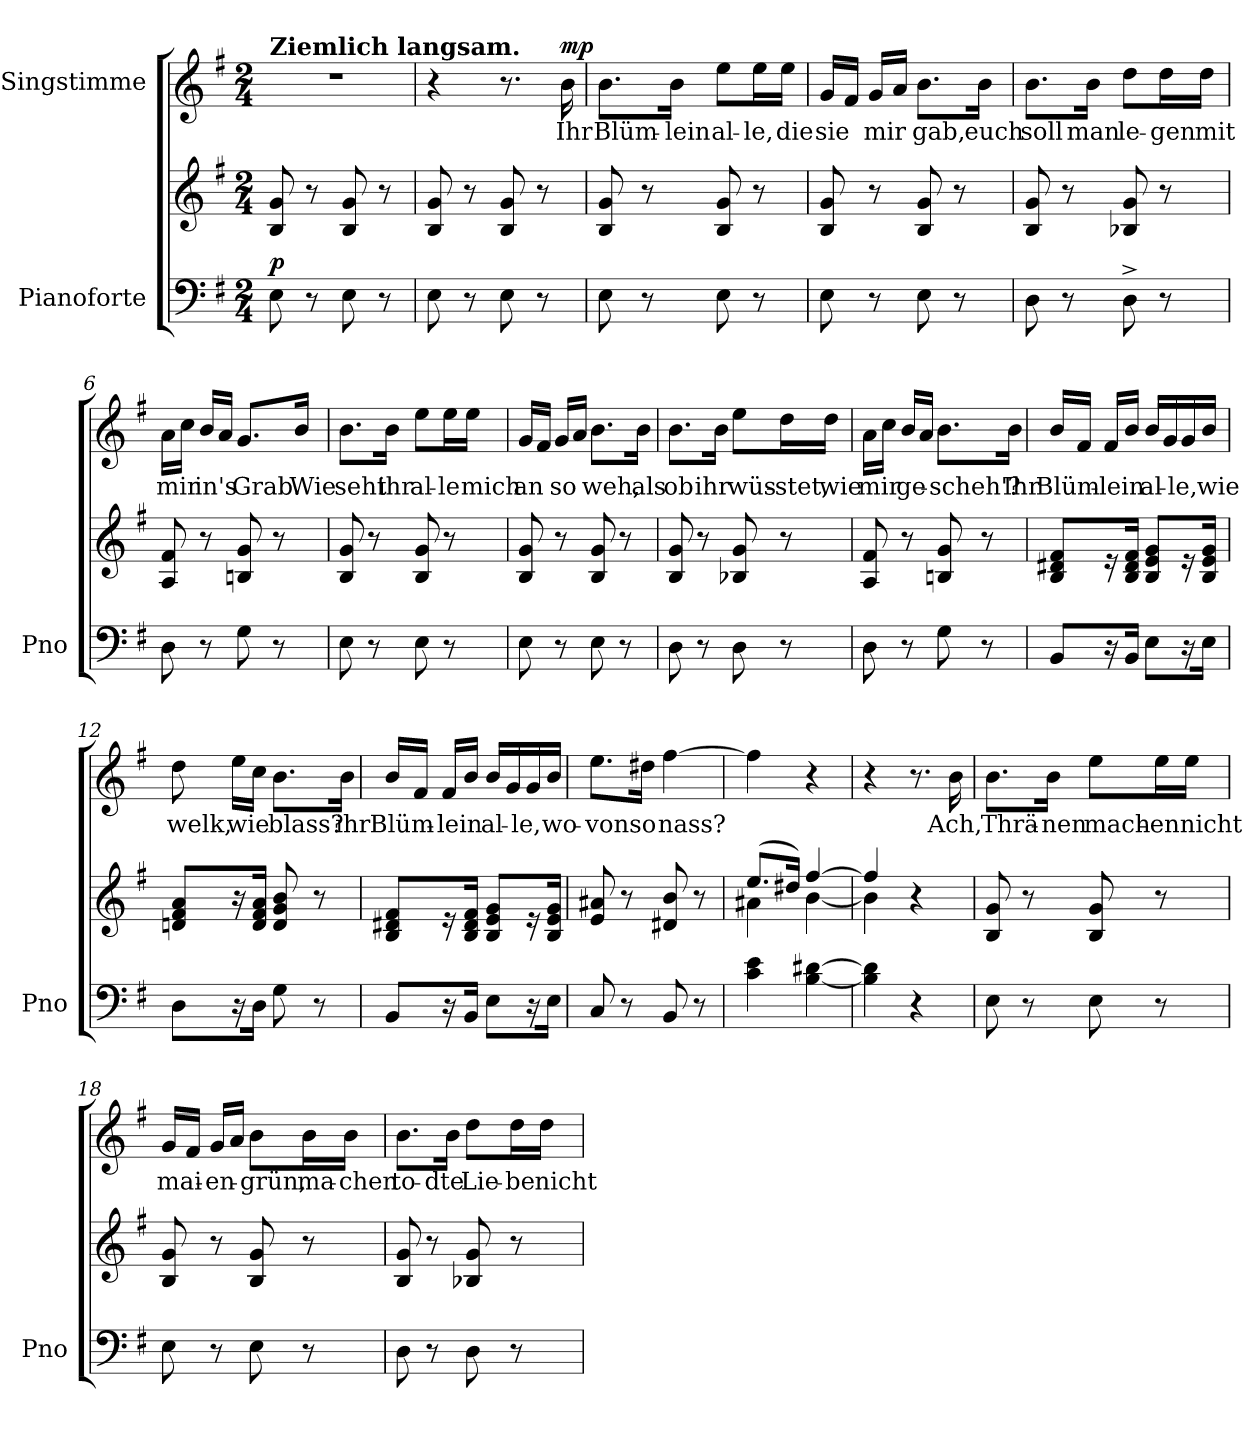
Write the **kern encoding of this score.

**kern	**kern	**dynam	**kern	**text	**dynam
*part2	*part2	*part2	*part1	*part1	*part1
*staff3	*staff2	*staff2/3	*staff1	*staff1	*staff1
*I"Pianoforte	*	*	*I"Singstimme	*	*
*I'Pno	*	*	*	*	*
*clefF4	*clefG2	*	*clefG2	*	*
*k[f#]	*k[f#]	*	*k[f#]	*	*
*M2/4	*M2/4	*	*M2/4	*	*
=1	=1	=1	=1	=1	=1
!	!	!	!LO:TX:a:B:t=Ziemlich langsam.	!	!
!	!	!LO:DY:a=2	!	!	!
8E\	8B/ 8g/	p	2r	.	.
8r	8r	.	.	.	.
8E\	8B/ 8g/	.	.	.	.
8r	8r	.	.	.	.
=2	=2	=2	=2	=2	=2
8E\	8B/ 8g/	.	4r	.	.
8r	8r	.	.	.	.
8E\	8B/ 8g/	.	8.r	.	.
8r	8r	.	.	.	.
!	!	!	!	!LO:LY:b	!LO:DY:a
.	.	.	16b\	Ihr	mp
=3	=3	=3	=3	=3	=3
!	!	!	!	!LO:LY:b	!
8E\	8B/ 8g/	.	8.b\L	Blüm-	.
8r	8r	.	.	.	.
!	!	!	!	!LO:LY:b	!
.	.	.	16b\Jk	-lein	.
!	!	!	!	!LO:LY:b	!
8E\	8B/ 8g/	.	8ee\L	al-	.
!	!	!	!	!LO:LY:b	!
8r	8r	.	16ee\L	-le,	.
!	!	!	!	!LO:LY:b	!
.	.	.	16ee\JJ	die	.
=4	=4	=4	=4	=4	=4
!	!	!	!	!LO:LY:b	!
8E\	8B/ 8g/	.	16g/LL	sie	.
.	.	.	16f#/JJ	.	.
!	!	!	!	!LO:LY:b	!
8r	8r	.	16g/LL	mir	.
.	.	.	16a/JJ	.	.
!	!	!	!	!LO:LY:b	!
8E\	8B/ 8g/	.	8.b\L	gab,	.
8r	8r	.	.	.	.
!	!	!	!	!LO:LY:b	!
.	.	.	16b\Jk	euch	.
=5	=5	=5	=5	=5	=5
!	!	!	!	!LO:LY:b	!
8D\	8B/ 8g/	.	8.b\L	soll	.
8r	8r	.	.	.	.
!	!	!	!	!LO:LY:b	!
.	.	.	16b\Jk	man	.
!	!	!	!	!LO:LY:b	!
8D^\	8B-X/ 8g/	.	8dd\L	le-	.
!	!	!	!	!LO:LY:b	!
8r	8r	.	16dd\L	-gen	.
!	!	!	!	!LO:LY:b	!
.	.	.	16dd\JJ	mit	.
!!LO:LB:g=z
=6	=6	=6	=6	=6	=6
!	!	!	!	!LO:LY:b	!
8D\	8A/ 8f#/	.	16a\LL	mir	.
.	.	.	16cc\JJ	.	.
!	!	!	!	!LO:LY:b	!
8r	8r	.	16b/LL	in's	.
.	.	.	16a/JJ	.	.
!	!	!	!	!LO:LY:b	!
8G\	8Bn/ 8g/	.	8.g/L	Grab.	.
8r	8r	.	.	.	.
!	!	!	!	!LO:LY:b	!
.	.	.	16b/Jk	Wie	.
=7	=7	=7	=7	=7	=7
!	!	!	!	!LO:LY:b	!
8E\	8B/ 8g/	.	8.b\L	seht	.
8r	8r	.	.	.	.
!	!	!	!	!LO:LY:b	!
.	.	.	16b\Jk	ihr	.
!	!	!	!	!LO:LY:b	!
8E\	8B/ 8g/	.	8ee\L	al-	.
!	!	!	!	!LO:LY:b	!
8r	8r	.	16ee\L	-le	.
!	!	!	!	!LO:LY:b	!
.	.	.	16ee\JJ	mich	.
=8	=8	=8	=8	=8	=8
!	!	!	!	!LO:LY:b	!
8E\	8B/ 8g/	.	16g/LL	an	.
.	.	.	16f#/JJ	.	.
!	!	!	!	!LO:LY:b	!
8r	8r	.	16g/LL	so	.
.	.	.	16a/JJ	.	.
!	!	!	!	!LO:LY:b	!
8E\	8B/ 8g/	.	8.b\L	weh,	.
8r	8r	.	.	.	.
!	!	!	!	!LO:LY:b	!
.	.	.	16b\Jk	als	.
=9	=9	=9	=9	=9	=9
!	!	!	!	!LO:LY:b	!
8D\	8B/ 8g/	.	8.b\L	ob	.
8r	8r	.	.	.	.
!	!	!	!	!LO:LY:b	!
.	.	.	16b\Jk	ihr	.
!	!	!	!	!LO:LY:b	!
8D\	8B-X/ 8g/	.	8ee\L	wüs-	.
!	!	!	!	!LO:LY:b	!
8r	8r	.	16dd\L	-stet,	.
!	!	!	!	!LO:LY:b	!
.	.	.	16dd\JJ	wie	.
=10	=10	=10	=10	=10	=10
!	!	!	!	!LO:LY:b	!
8D\	8A/ 8f#/	.	16a\LL	mir	.
.	.	.	16cc\JJ	.	.
!	!	!	!	!LO:LY:b	!
8r	8r	.	16b/LL	ge-	.
.	.	.	16a/JJ	.	.
!	!	!	!	!LO:LY:b	!
8G\	8Bn/ 8g/	.	8.b\L	-scheh'?	.
8r	8r	.	.	.	.
!	!	!	!	!LO:LY:b	!
.	.	.	16b\Jk	Ihr	.
!!LO:LB:g=z
=11	=11	=11	=11	=11	=11
!	!	!	!	!LO:LY:b	!
8BB/L	8B/ 8d#X/ 8f#/L	.	16b/LL	Blüm-	.
.	.	.	16f#/JJ	.	.
!	!	!	!	!LO:LY:b	!
16r	16r	.	16f#/LL	-lein	.
16BB/Jk	16B/ 16d#/ 16f#/Jk	.	16b/JJ	.	.
!	!	!	!	!LO:LY:b	!
8E\L	8B/ 8e/ 8g/L	.	16b/LL	al-	.
.	.	.	16g/	.	.
!	!	!	!	!LO:LY:b	!
16r	16r	.	16g/	-le,	.
!	!	!	!	!LO:LY:b	!
16E\Jk	16B/ 16e/ 16g/Jk	.	16b/JJ	wie	.
=12	=12	=12	=12	=12	=12
!	!	!	!	!LO:LY:b	!
8D\L	8dn/ 8f#/ 8a/L	.	8dd\	welk,	.
!	!	!	!	!LO:LY:b	!
16r	16r	.	16ee\LL	wie	.
16D\Jk	16d/ 16f#/ 16a/Jk	.	16cc\JJ	.	.
!	!	!	!	!LO:LY:b	!
8G\	8d/ 8g/ 8b/	.	8.b\L	blass?	.
8r	8r	.	.	.	.
!	!	!	!	!LO:LY:b	!
.	.	.	16b\Jk	ihr	.
=13	=13	=13	=13	=13	=13
!	!	!	!	!LO:LY:b	!
8BB/L	8B/ 8d#X/ 8f#/L	.	16b/LL	Blüm-	.
.	.	.	16f#/JJ	.	.
!	!	!	!	!LO:LY:b	!
16r	16r	.	16f#/LL	-lein	.
16BB/Jk	16B/ 16d#/ 16f#/Jk	.	16b/JJ	.	.
!	!	!	!	!LO:LY:b	!
8E\L	8B/ 8e/ 8g/L	.	16b/LL	al-	.
.	.	.	16g/	.	.
!	!	!	!	!LO:LY:b	!
16r	16r	.	16g/	-le,	.
!	!	!	!	!LO:LY:b	!
16E\Jk	16B/ 16e/ 16g/Jk	.	16b/JJ	wo-	.
=14	=14	=14	=14	=14	=14
!	!	!	!	!LO:LY:b	!
8C/	8e/ 8a#X/	.	8.ee\L	-von	.
8r	8r	.	.	.	.
!	!	!	!	!LO:LY:b	!
.	.	.	16dd#X\Jk	so	.
!	!	!	!	!LO:LY:b	!
8BB/	8d#X/ 8b/	.	[4ff#\	nass?	.
8r	8r	.	.	.	.
=15	=15	=15	=15	=15	=15
*	*^	*	*	*	*
4c\ 4e\	(>8.ee/L	4a#X\	.	4ff#\]	.	.
.	16dd#X/Jk)	.	.	.	.	.
[4B\ [4d#X\	[4ff#/	[4b\	.	4r	.	.
!!LO:LB:g=z
=16	=16	=16	=16	=16	=16	=16
4B\] 4d#\]	4ff#/]	4b\]	.	4r	.	.
4r	4r	4ryy	.	8.r	.	.
!	!	!	!	!	!LO:LY:b	!
.	.	.	.	16b\	Ach,	.
*	*v	*v	*	*	*	*
=17	=17	=17	=17	=17	=17
!	!	!	!	!LO:LY:b	!
8E\	8B/ 8g/	.	8.b\L	Thrä-	.
8r	8r	.	.	.	.
!	!	!	!	!LO:LY:b	!
.	.	.	16b\Jk	-nen	.
!	!	!	!	!LO:LY:b	!
8E\	8B/ 8g/	.	8ee\L	mach-	.
!	!	!	!	!LO:LY:b	!
8r	8r	.	16ee\L	-en	.
!	!	!	!	!LO:LY:b	!
.	.	.	16ee\JJ	nicht	.
=18	=18	=18	=18	=18	=18
!	!	!	!	!LO:LY:b	!
8E\	8B/ 8g/	.	16g/LL	mai-	.
.	.	.	16f#/JJ	.	.
!	!	!	!	!LO:LY:b	!
8r	8r	.	16g/LL	-en-	.
.	.	.	16a/JJ	.	.
!	!	!	!	!LO:LY:b	!
8E\	8B/ 8g/	.	8b\L	-grün,	.
!	!	!	!	!LO:LY:b	!
8r	8r	.	16b\L	-ma-	.
!	!	!	!	!LO:LY:b	!
.	.	.	16b\JJ	-chen	.
=19	=19	=19	=19	=19	=19
!	!	!	!	!LO:LY:b	!
8D\	8B/ 8g/	.	8.b\L	to-	.
8r	8r	.	.	.	.
!	!	!	!	!LO:LY:b	!
.	.	.	16b\Jk	-dte	.
!	!	!	!	!LO:LY:b	!
8D\	8B-X/ 8g/	.	8dd\L	Lie-	.
!	!	!	!	!LO:LY:b	!
8r	8r	.	16dd\L	-be	.
!	!	!	!	!LO:LY:b	!
.	.	.	16dd\JJ	nicht	.
=	=	=	=	=	=
*-	*-	*-	*-	*-	*-
